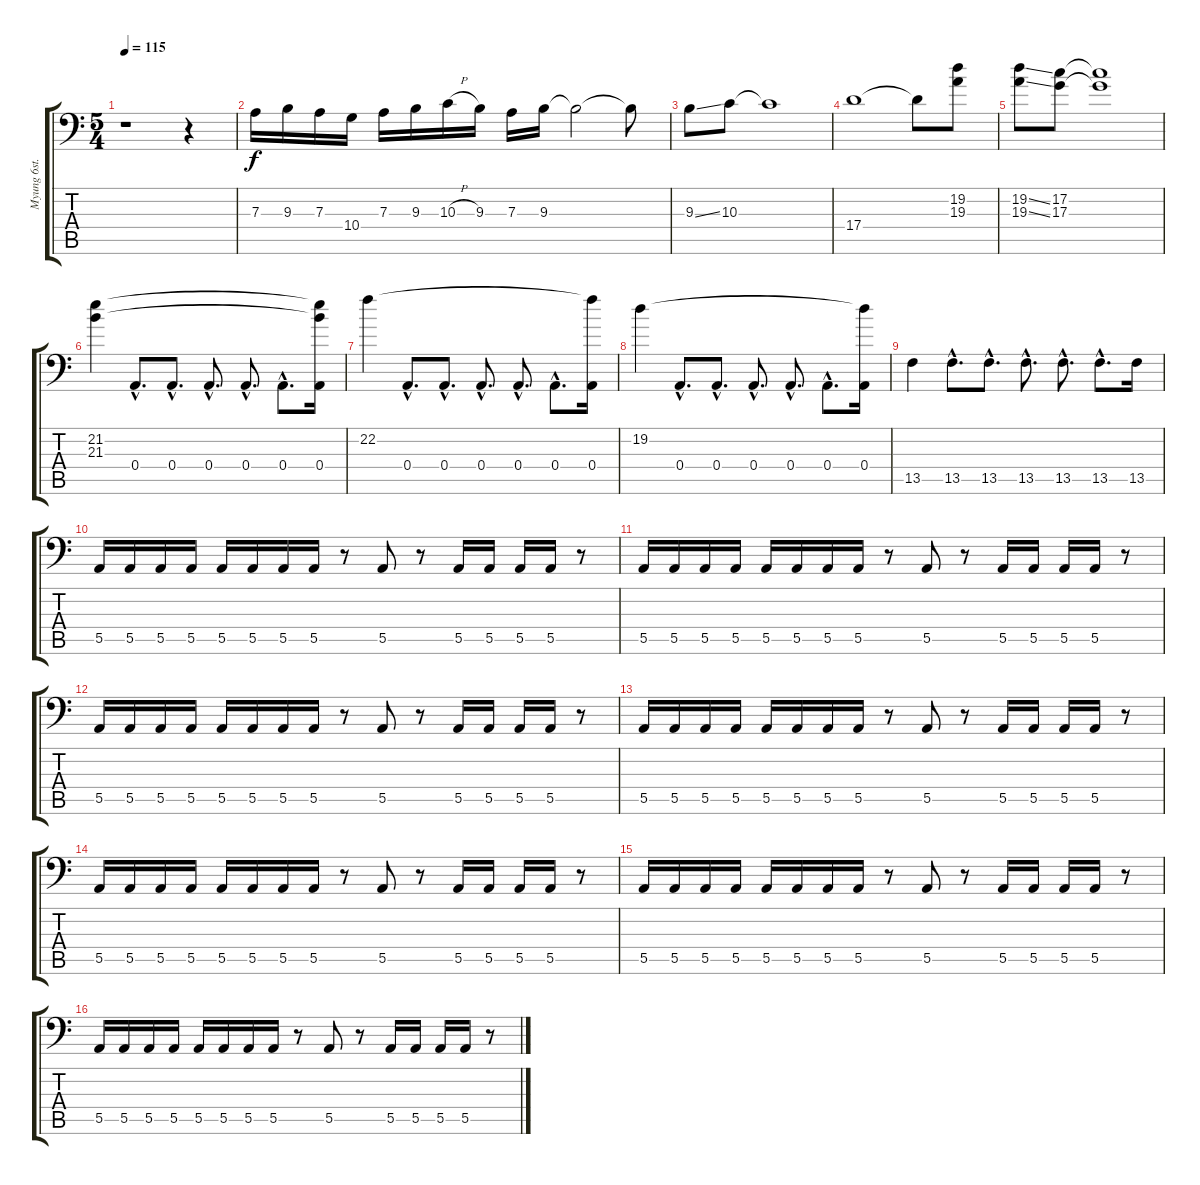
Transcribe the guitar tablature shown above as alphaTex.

\track ("Myung 6st." "Myung 6st.") {instrument electricbasspick}
\staff {score tabs}
\tuning (C3 G2 D2 A1 E1 B0) {hide}
\ts (5 4)
\tempo 115
\clef f4
\ks c
r.1{dy f} r.4 |
7.3.16 9.3.16 7.3.16 10.4.16 7.3.16 9.3.16 10.3{h}.16 9.3.16 7.3.16 9.3.16 9.3{t}.2 9.3{t}.8 |
9.3{ss}.8 10.3.8 10.3{t}.1 |
17.4.1 17.4{t}.8 (19.2 19.3).8 |
(19.2{ss} 19.3{ss}).8 (17.2 17.3).8 (17.2{t} 17.3{t}).1 |
(21.2 21.3).4 0.4{hac}.8{d} 0.4{hac}.8{d} 0.4{hac}.8{d} 0.4{hac}.8{d} 0.4{hac}.8{d} (21.2{t} 21.3{t} 0.4).16 |
22.2.4 0.4{hac}.8{d} 0.4{hac}.8{d} 0.4{hac}.8{d} 0.4{hac}.8{d} 0.4{hac}.8{d} (22.2{t} 0.4).16 |
19.2.4 0.4{hac}.8{d} 0.4{hac}.8{d} 0.4{hac}.8{d} 0.4{hac}.8{d} 0.4{hac}.8{d} (19.2{t} 0.4).16 |
13.5.4 13.5{hac}.8{d} 13.5{hac}.8{d} 13.5{hac}.8{d} 13.5{hac}.8{d} 13.5{hac}.8{d} 13.5.16 |
5.5.16 5.5.16 5.5.16 5.5.16 5.5.16 5.5.16 5.5.16 5.5.16 r.8 5.5.8 r.8 5.5.16 5.5.16 5.5.16 5.5.16 r.8 |
5.5.16 5.5.16 5.5.16 5.5.16 5.5.16 5.5.16 5.5.16 5.5.16 r.8 5.5.8 r.8 5.5.16 5.5.16 5.5.16 5.5.16 r.8 |
5.5.16 5.5.16 5.5.16 5.5.16 5.5.16 5.5.16 5.5.16 5.5.16 r.8 5.5.8 r.8 5.5.16 5.5.16 5.5.16 5.5.16 r.8 |
5.5.16 5.5.16 5.5.16 5.5.16 5.5.16 5.5.16 5.5.16 5.5.16 r.8 5.5.8 r.8 5.5.16 5.5.16 5.5.16 5.5.16 r.8 |
5.5.16 5.5.16 5.5.16 5.5.16 5.5.16 5.5.16 5.5.16 5.5.16 r.8 5.5.8 r.8 5.5.16 5.5.16 5.5.16 5.5.16 r.8 |
5.5.16 5.5.16 5.5.16 5.5.16 5.5.16 5.5.16 5.5.16 5.5.16 r.8 5.5.8 r.8 5.5.16 5.5.16 5.5.16 5.5.16 r.8 |
5.5.16 5.5.16 5.5.16 5.5.16 5.5.16 5.5.16 5.5.16 5.5.16 r.8 5.5.8 r.8 5.5.16 5.5.16 5.5.16 5.5.16 r.8
